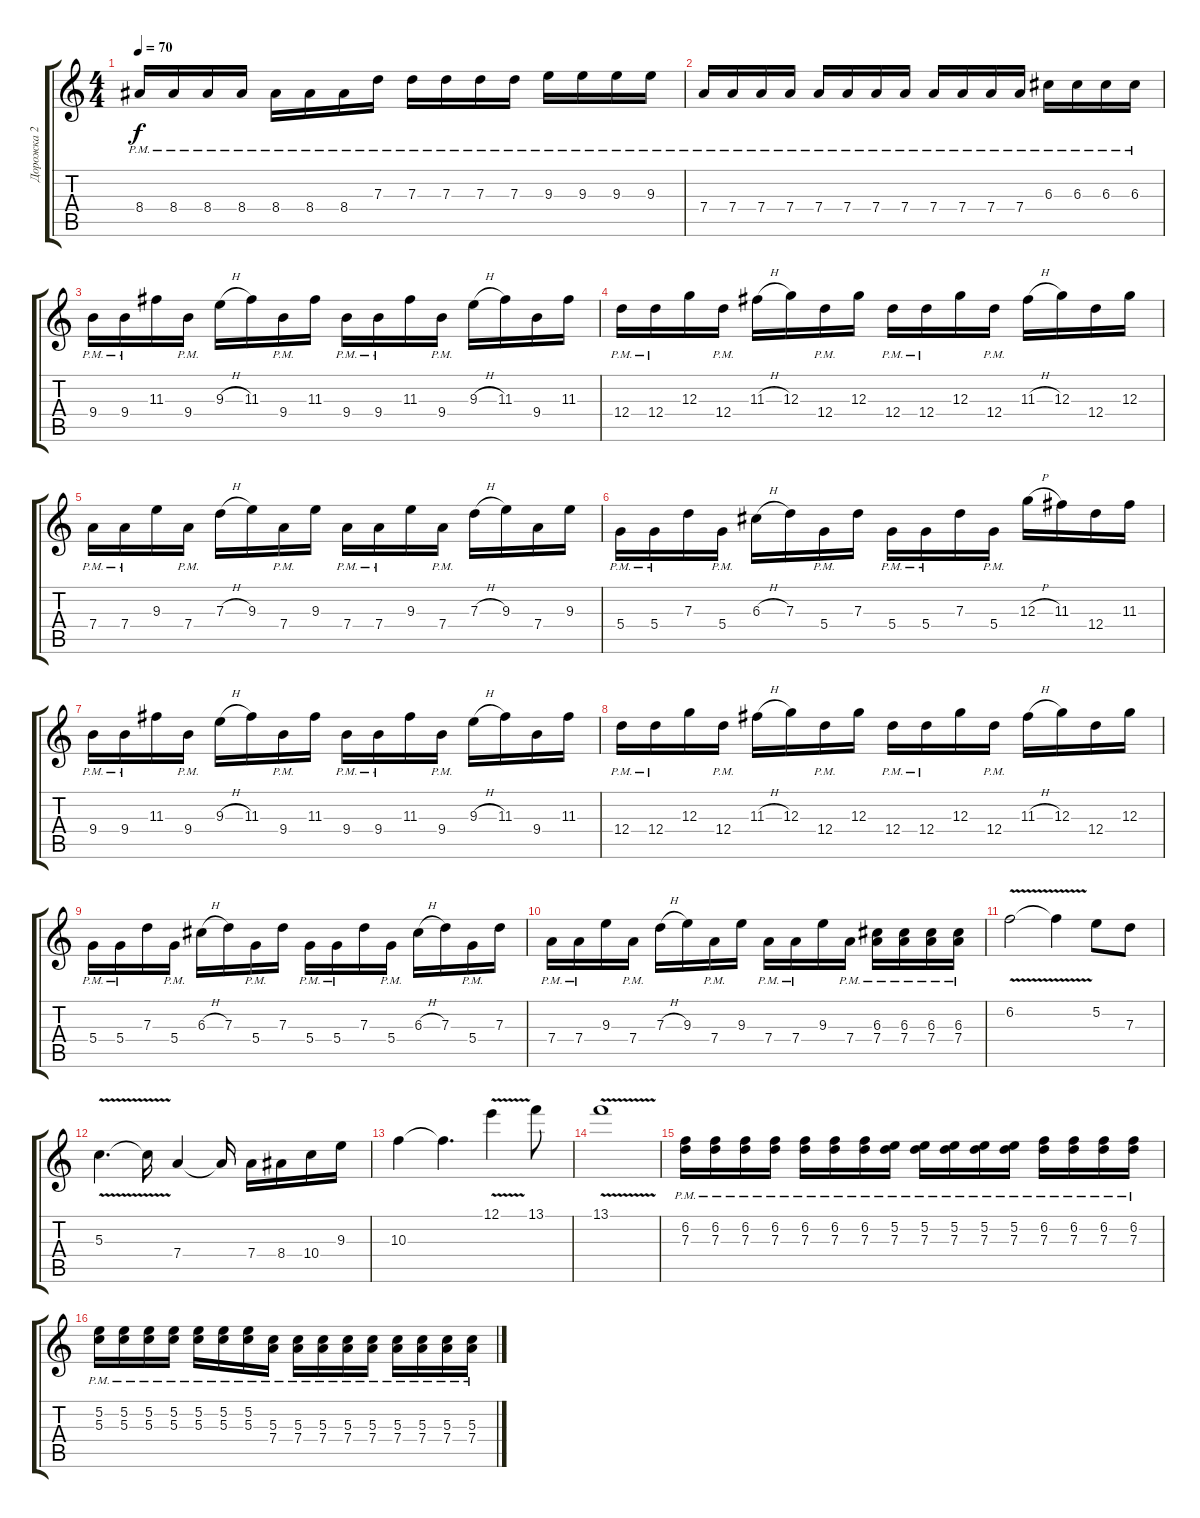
\track ("Дорожка 2" "Дорожка 2") {instrument acousticguitarsteel}
\staff {score tabs}
\tuning (E4 B3 G3 D3 A2 E2) {hide}
\ts (4 4)
\tempo 70
\clef g2
\ks c
8.4{pm}.16{dy f} 8.4{pm}.16 8.4{pm}.16 8.4{pm}.16 8.4{pm}.16 8.4{pm}.16 8.4{pm}.16 7.3{pm}.16 7.3{pm}.16 7.3{pm}.16 7.3{pm}.16 7.3{pm}.16 9.3{pm}.16 9.3{pm}.16 9.3{pm}.16 9.3{pm}.16 |
7.4{pm}.16 7.4{pm}.16 7.4{pm}.16 7.4{pm}.16 7.4{pm}.16 7.4{pm}.16 7.4{pm}.16 7.4{pm}.16 7.4{pm}.16 7.4{pm}.16 7.4{pm}.16 7.4{pm}.16 6.3{pm}.16 6.3{pm}.16 6.3{pm}.16 6.3{pm}.16 |
9.4{pm}.16 9.4{pm}.16 11.3.16 9.4{pm}.16 9.3{h}.16 11.3.16 9.4{pm}.16 11.3.16 9.4{pm}.16 9.4{pm}.16 11.3.16 9.4{pm}.16 9.3{h}.16 11.3.16 9.4.16 11.3.16 |
12.4{pm}.16 12.4{pm}.16 12.3.16 12.4{pm}.16 11.3{h}.16 12.3.16 12.4{pm}.16 12.3.16 12.4{pm}.16 12.4{pm}.16 12.3.16 12.4{pm}.16 11.3{h}.16 12.3.16 12.4.16 12.3.16 |
7.4{pm}.16 7.4{pm}.16 9.3.16 7.4{pm}.16 7.3{h}.16 9.3.16 7.4{pm}.16 9.3.16 7.4{pm}.16 7.4{pm}.16 9.3.16 7.4{pm}.16 7.3{h}.16 9.3.16 7.4.16 9.3.16 |
5.4{pm}.16 5.4{pm}.16 7.3.16 5.4{pm}.16 6.3{h}.16 7.3.16 5.4{pm}.16 7.3.16 5.4{pm}.16 5.4{pm}.16 7.3.16 5.4{pm}.16 12.3{h}.16 11.3.16 12.4.16 11.3.16 |
9.4{pm}.16 9.4{pm}.16 11.3.16 9.4{pm}.16 9.3{h}.16 11.3.16 9.4{pm}.16 11.3.16 9.4{pm}.16 9.4{pm}.16 11.3.16 9.4{pm}.16 9.3{h}.16 11.3.16 9.4.16 11.3.16 |
12.4{pm}.16 12.4{pm}.16 12.3.16 12.4{pm}.16 11.3{h}.16 12.3.16 12.4{pm}.16 12.3.16 12.4{pm}.16 12.4{pm}.16 12.3.16 12.4{pm}.16 11.3{h}.16 12.3.16 12.4.16 12.3.16 |
5.4{pm}.16 5.4{pm}.16 7.3.16 5.4{pm}.16 6.3{h}.16 7.3.16 5.4{pm}.16 7.3.16 5.4{pm}.16 5.4{pm}.16 7.3.16 5.4{pm}.16 6.3{h}.16 7.3.16 5.4{pm}.16 7.3.16 |
7.4{pm}.16 7.4{pm}.16 9.3.16 7.4{pm}.16 7.3{h}.16 9.3.16 7.4{pm}.16 9.3.16 7.4{pm}.16 7.4{pm}.16 9.3.16 7.4{pm}.16 (6.3{pm} 7.4{pm}).16 (6.3{pm} 7.4{pm}).16 (6.3{pm} 7.4{pm}).16 (6.3{pm} 7.4{pm}).16 |
6.2{v}.2 6.2{t}.4 5.2.8 7.3.8 |
5.3{v}.4{d} 5.3{t}.16 7.4.4 7.4{t}.16 7.4.16 8.4.16 10.4.16 9.3.16 |
10.3.4 10.3{t}.4{d} 12.1{v}.4 13.1.8 |
13.1{v}.1 |
(6.2{pm} 7.3{pm}).16 (6.2{pm} 7.3{pm}).16 (6.2{pm} 7.3{pm}).16 (6.2{pm} 7.3{pm}).16 (6.2{pm} 7.3{pm}).16 (6.2{pm} 7.3{pm}).16 (6.2{pm} 7.3{pm}).16 (5.2{pm} 7.3{pm}).16 (5.2{pm} 7.3{pm}).16 (5.2{pm} 7.3{pm}).16 (5.2{pm} 7.3{pm}).16 (5.2{pm} 7.3{pm}).16 (6.2{pm} 7.3{pm}).16 (6.2{pm} 7.3{pm}).16 (6.2{pm} 7.3{pm}).16 (6.2{pm} 7.3{pm}).16 |
(5.2{pm} 5.3{pm}).16 (5.2{pm} 5.3{pm}).16 (5.2{pm} 5.3{pm}).16 (5.2{pm} 5.3{pm}).16 (5.2{pm} 5.3{pm}).16 (5.2{pm} 5.3{pm}).16 (5.2{pm} 5.3{pm}).16 (5.3{pm} 7.4{pm}).16 (5.3{pm} 7.4{pm}).16 (5.3{pm} 7.4{pm}).16 (5.3{pm} 7.4{pm}).16 (5.3{pm} 7.4{pm}).16 (5.3{pm} 7.4{pm}).16 (5.3{pm} 7.4{pm}).16 (5.3{pm} 7.4{pm}).16 (5.3{pm} 7.4{pm}).16
